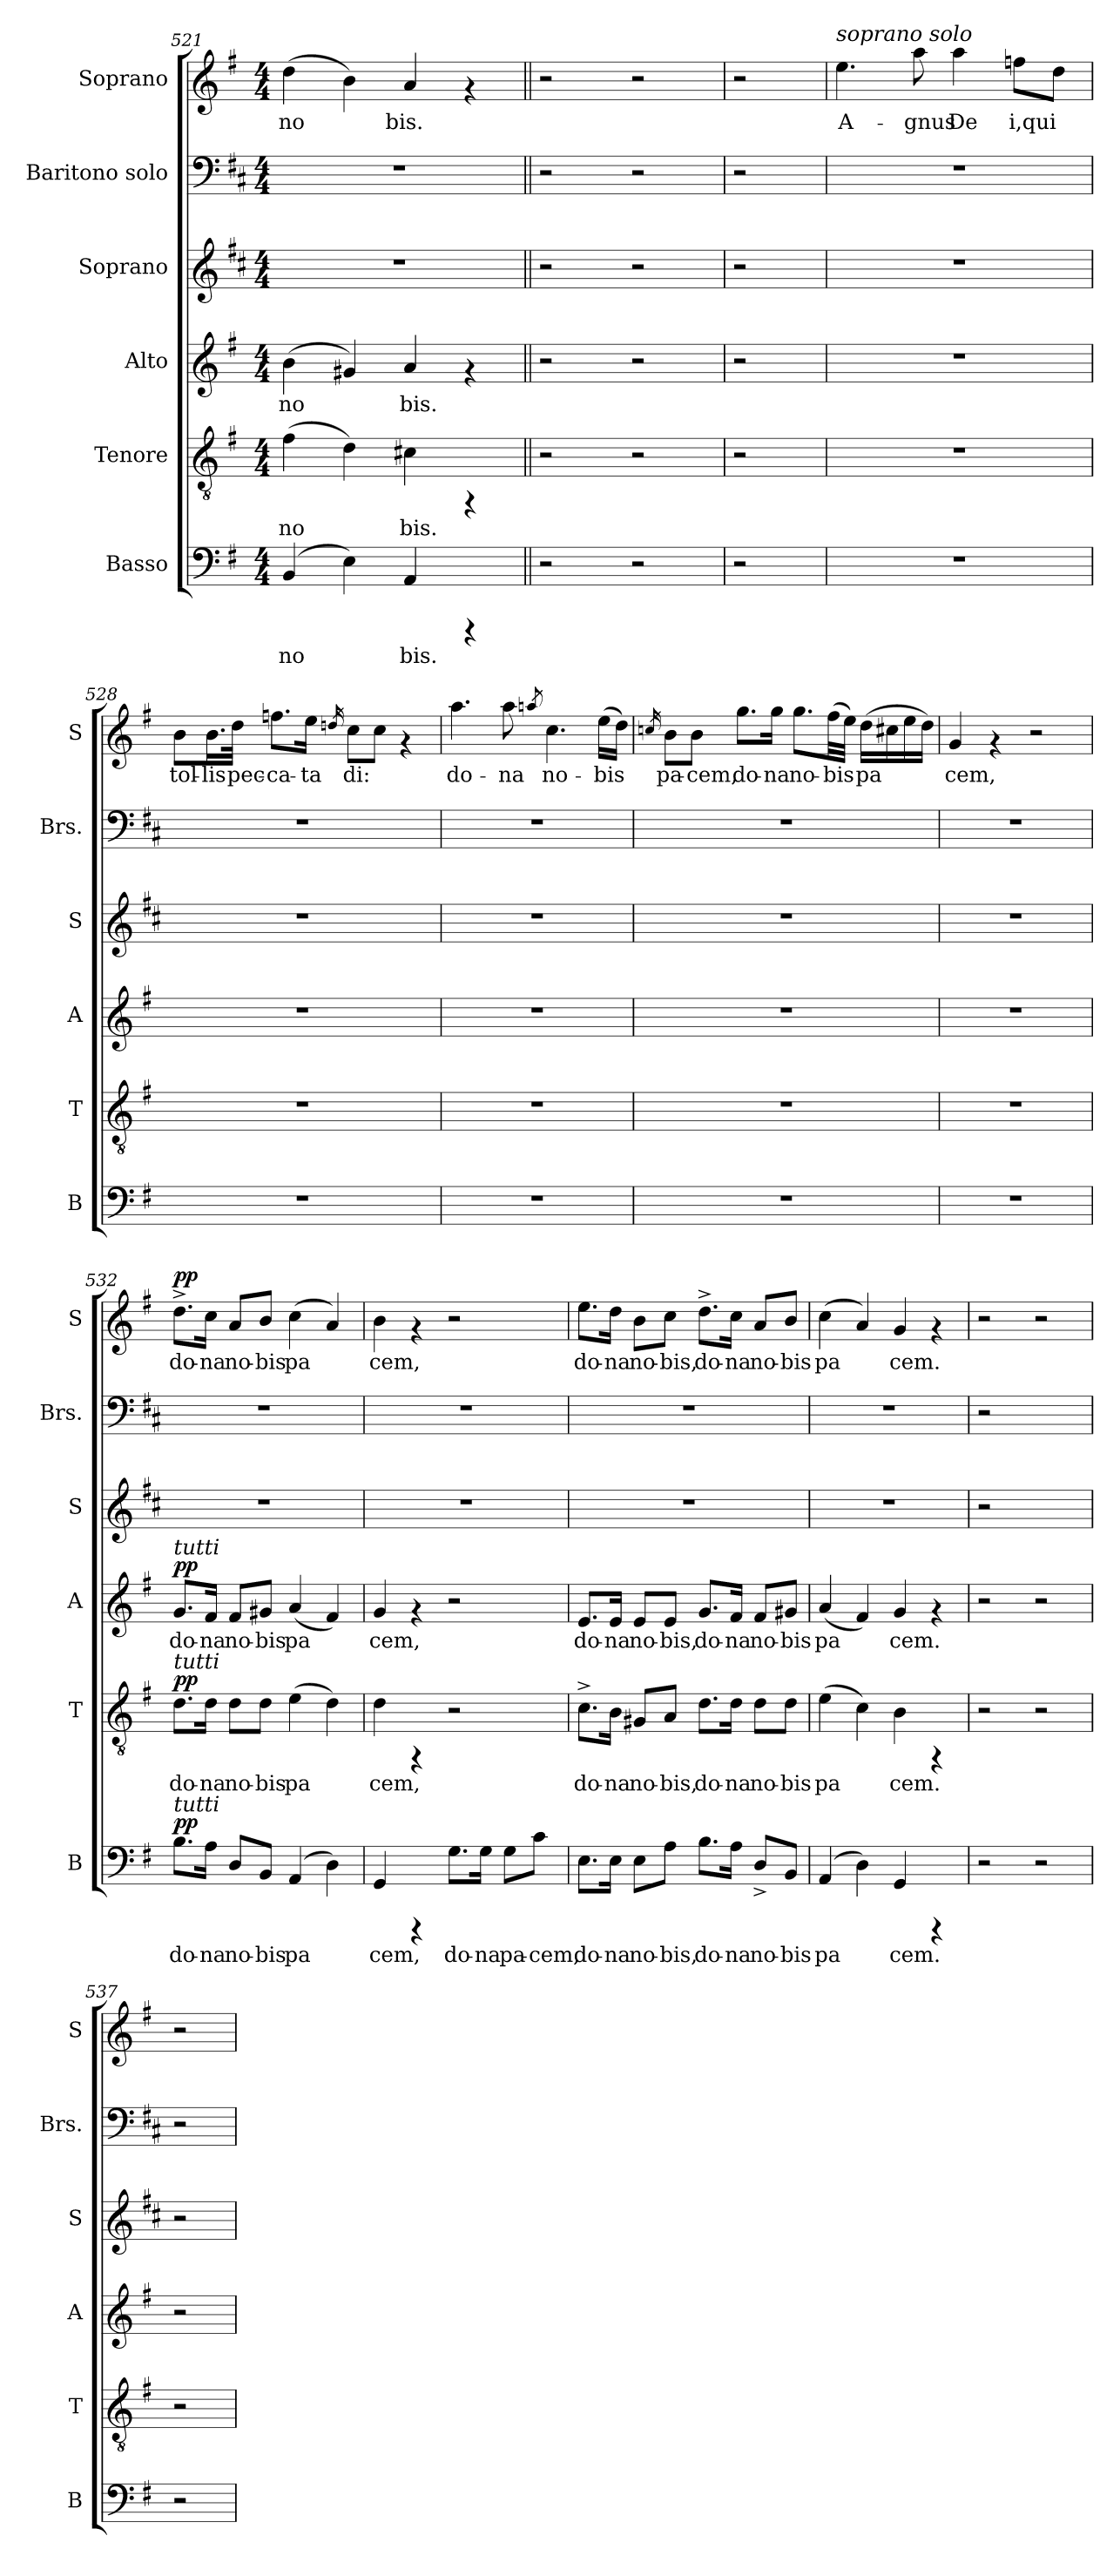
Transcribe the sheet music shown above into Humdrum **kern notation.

**kern	**text	**dynam	**kern	**text	**dynam	**kern	**text	**dynam	**kern	**kern	**kern	**text	**dynam
*part6	*part6	*part6	*part5	*part5	*part5	*part4	*part4	*part4	*part3	*part2	*part1	*part1	*part1
*staff6	*staff6	*staff6	*staff5	*staff5	*staff5	*staff4	*staff4	*staff4	*staff3	*staff2	*staff1	*staff1	*staff1
*I"Basso	*	*	*I"Tenore	*	*	*I"Alto	*	*	*I"Soprano	*I"Baritono  solo	*I"Soprano	*	*
*I'B	*	*	*I'T	*	*	*I'A	*	*	*I'S	*I'Brs.	*I'S	*	*
*clefF4	*	*	*clefGv2	*	*	*clefG2	*	*	*clefG2	*clefF4	*clefG2	*	*
*k[f#]	*	*	*k[f#]	*	*	*k[f#]	*	*	*k[f#c#]	*k[f#c#]	*k[f#]	*	*
*G:	*	*	*G:	*	*	*G:	*	*	*D:	*D:	*G:	*	*
*M4/4	*	*	*M4/4	*	*	*M4/4	*	*	*M4/4	*M4/4	*M4/4	*	*
=521	=521	=521	=521	=521	=521	=521	=521	=521	=521	=521	=521	=521	=521
!	!LO:LY:b:cj	!	!	!LO:LY:b:cj	!	!	!LO:LY:b:cj	!	!	!	!	!LO:LY:b:cj	!
(>4BB/	no-	.	(>4f#\	no-	.	(>4b\	no-	.	1r	1r	(>4dd\	no-	.
!	!LO:LY:b:cj	!	!	!LO:LY:b:cj	!	!	!LO:LY:b:cj	!	!	!	!	!LO:LY:b:cj	!
4E\)	--	.	4d\)	--	.	4g#X/)	--	.	.	.	4b\)	--	.
!	!LO:LY:b:cj	!	!	!LO:LY:b:cj	!	!	!LO:LY:b:cj	!	!	!	!	!LO:LY:b:cj	!
4AA/	-bis.	.	4c#X\	-bis.	.	4a/	-bis.	.	.	.	4a/	-bis.	.
4rCCC	.	.	4rFF	.	.	4rf	.	.	.	.	4rf	.	.
=522||	=522||	=522||	=522||	=522||	=522||	=522||	=522||	=522||	=522||	=522||	=522||	=522||	=522||
2r	.	.	2r	.	.	2r	.	.	2r	2r	2r	.	.
2r	.	.	2r	.	.	2r	.	.	2r	2r	2r	.	.
=523	=523	=523	=523	=523	=523	=523	=523	=523	=523	=523	=523	=523	=523
2r	.	.	2r	.	.	2r	.	.	2r	2r	2r	.	.
=524	=524	=524	=524	=524	=524	=524	=524	=524	=524	=524	=524	=524	=524
2r	.	.	2r	.	.	2r	.	.	2r	2r	2r	.	.
=525	=525	=525	=525	=525	=525	=525	=525	=525	=525	=525	=525	=525	=525
2r	.	.	2r	.	.	2r	.	.	2r	2r	2r	.	.
=526	=526	=526	=526	=526	=526	=526	=526	=526	=526	=526	=526	=526	=526
2r	.	.	2r	.	.	2r	.	.	2r	2r	2r	.	.
!!LO:LB:g=z
=527	=527	=527	=527	=527	=527	=527	=527	=527	=527	=527	=527	=527	=527
!	!	!	!	!	!	!	!	!	!	!	!LO:TX:a:i:t=soprano solo	!	!
!	!	!	!	!	!	!	!	!	!	!	!	!LO:LY:b:cj	!
1r	.	.	1r	.	.	1r	.	.	1r	1r	4.ee\	A-	.
!	!	!	!	!	!	!	!	!	!	!	!	!LO:LY:b:cj	!
.	.	.	.	.	.	.	.	.	.	.	8aa\	-gnus	.
!	!	!	!	!	!	!	!	!	!	!	!	!LO:LY:b:cj	!
.	.	.	.	.	.	.	.	.	.	.	4aa\	De	.
!	!	!	!	!	!	!	!	!	!	!	!	!LO:LY:b:cj	!
.	.	.	.	.	.	.	.	.	.	.	8ffn\L	i,qui	.
!	!	!	!	!	!	!	!	!	!	!	!	!LO:LY:b:cj	!
.	.	.	.	.	.	.	.	.	.	.	8dd\J	.	.
=528	=528	=528	=528	=528	=528	=528	=528	=528	=528	=528	=528	=528	=528
!	!	!	!	!	!	!	!	!	!	!	!	!LO:LY:b:cj	!
1r	.	.	1r	.	.	1r	.	.	1r	1r	8b\L	tol-	.
!	!	!	!	!	!	!	!	!	!	!	!	!LO:LY:b:cj	!
.	.	.	.	.	.	.	.	.	.	.	16.b\	-lis	.
!	!	!	!	!	!	!	!	!	!	!	!	!LO:LY:b:cj	!
.	.	.	.	.	.	.	.	.	.	.	32dd\J	pec-	.
!	!	!	!	!	!	!	!	!	!	!	!	!LO:LY:b:cj	!
.	.	.	.	.	.	.	.	.	.	.	8.ffn\L	-ca-	.
!	!	!	!	!	!	!	!	!	!	!	!	!LO:LY:b:cj	!
.	.	.	.	.	.	.	.	.	.	.	16ee\J	-ta	.
.	.	.	.	.	.	.	.	.	.	.	16qddn/	.	.
!	!	!	!	!	!	!	!	!	!	!	!	!LO:LY:b:cj	!
.	.	.	.	.	.	.	.	.	.	.	8cc\L	di:	.
!	!	!	!	!	!	!	!	!	!	!	!	!LO:LY:b:cj	!
.	.	.	.	.	.	.	.	.	.	.	8cc\J	.	.
.	.	.	.	.	.	.	.	.	.	.	4rf	.	.
=529	=529	=529	=529	=529	=529	=529	=529	=529	=529	=529	=529	=529	=529
!	!	!	!	!	!	!	!	!	!	!	!	!LO:LY:b:cj	!
1r	.	.	1r	.	.	1r	.	.	1r	1r	4.aa\	do-	.
!	!	!	!	!	!	!	!	!	!	!	!	!LO:LY:b:cj	!
.	.	.	.	.	.	.	.	.	.	.	8aa\	-na	.
.	.	.	.	.	.	.	.	.	.	.	8qaan/	.	.
!	!	!	!	!	!	!	!	!	!	!	!	!LO:LY:b:cj	!
.	.	.	.	.	.	.	.	.	.	.	4.cc\	no-	.
!	!	!	!	!	!	!	!	!	!	!	!	!LO:LY:b:cj	!
.	.	.	.	.	.	.	.	.	.	.	(>16ee\L	-bis	.
!	!	!	!	!	!	!	!	!	!	!	!	!LO:LY:b:cj	!
.	.	.	.	.	.	.	.	.	.	.	16dd\J)	.	.
=530	=530	=530	=530	=530	=530	=530	=530	=530	=530	=530	=530	=530	=530
.	.	.	.	.	.	.	.	.	.	.	16qccn/	.	.
!	!	!	!	!	!	!	!	!	!	!	!	!LO:LY:b:cj	!
1r	.	.	1r	.	.	1r	.	.	1r	1r	8b\L	pa-	.
!	!	!	!	!	!	!	!	!	!	!	!	!LO:LY:b:cj	!
.	.	.	.	.	.	.	.	.	.	.	8b\J	-cem,	.
!	!	!	!	!	!	!	!	!	!	!	!	!LO:LY:b:cj	!
.	.	.	.	.	.	.	.	.	.	.	8.gg\L	do-	.
!	!	!	!	!	!	!	!	!	!	!	!	!LO:LY:b:cj	!
.	.	.	.	.	.	.	.	.	.	.	16gg\J	-na	.
!	!	!	!	!	!	!	!	!	!	!	!	!LO:LY:b:cj	!
.	.	.	.	.	.	.	.	.	.	.	8.gg\L	no-	.
!	!	!	!	!	!	!	!	!	!	!	!	!LO:LY:b:cj	!
.	.	.	.	.	.	.	.	.	.	.	(>32ff#\	-bis	.
!	!	!	!	!	!	!	!	!	!	!	!	!LO:LY:b:cj	!
.	.	.	.	.	.	.	.	.	.	.	32ee\J)	.	.
!	!	!	!	!	!	!	!	!	!	!	!	!LO:LY:b:cj	!
.	.	.	.	.	.	.	.	.	.	.	(>16dd\L	pa-	.
!	!	!	!	!	!	!	!	!	!	!	!	!LO:LY:b:cj	!
.	.	.	.	.	.	.	.	.	.	.	16cc#X\	--	.
!	!	!	!	!	!	!	!	!	!	!	!	!LO:LY:b:cj	!
.	.	.	.	.	.	.	.	.	.	.	16ee\	--	.
!	!	!	!	!	!	!	!	!	!	!	!	!LO:LY:b:cj	!
.	.	.	.	.	.	.	.	.	.	.	16dd\J)	--	.
=531	=531	=531	=531	=531	=531	=531	=531	=531	=531	=531	=531	=531	=531
!	!	!	!	!	!	!	!	!	!	!	!	!LO:LY:b:cj	!
1r	.	.	1r	.	.	1r	.	.	1r	1r	4g/	-cem,	.
.	.	.	.	.	.	.	.	.	.	.	4rf	.	.
.	.	.	.	.	.	.	.	.	.	.	2r	.	.
!!LO:PB:g=z
=532	=532	=532	=532	=532	=532	=532	=532	=532	=532	=532	=532	=532	=532
!	!	!	!	!	!	!LO:TX:a:i:t=tutti	!	!	!	!	!	!	!
!	!	!	!LO:TX:a:i:t=tutti	!	!	!	!	!	!	!	!	!	!
!LO:TX:a:i:t=tutti	!	!	!	!	!	!	!	!	!	!	!	!	!
!	!LO:LY:b:cj	!LO:DY:a	!	!LO:LY:b:cj	!LO:DY:a	!	!LO:LY:b:cj	!LO:DY:a	!	!	!	!LO:LY:b:cj	!LO:DY:a
8.B\L	do-	pp	8.d\L	do-	pp	8.g/L	do-	pp	1r	1r	8.dd^<\L	do-	pp
!	!LO:LY:b:cj	!	!	!LO:LY:b:cj	!	!	!LO:LY:b:cj	!	!	!	!	!LO:LY:b:cj	!
16A\J	-na	.	16d\J	-na	.	16f#/J	-na	.	.	.	16cc\J	-na	.
!	!LO:LY:b:cj	!	!	!LO:LY:b:cj	!	!	!LO:LY:b:cj	!	!	!	!	!LO:LY:b:cj	!
8D/L	no-	.	8d\L	no-	.	8f#/L	no-	.	.	.	8a/L	no-	.
!	!LO:LY:b:cj	!	!	!LO:LY:b:cj	!	!	!LO:LY:b:cj	!	!	!	!	!LO:LY:b:cj	!
8BB/J	-bis	.	8d\J	-bis	.	8g#X/J	-bis	.	.	.	8b/J	-bis	.
!	!LO:LY:b:cj	!	!	!LO:LY:b:cj	!	!	!LO:LY:b:cj	!	!	!	!	!LO:LY:b:cj	!
(>4AA/	pa-	.	(>4e\	pa-	.	(<4a/	pa-	.	.	.	(>4cc\	pa-	.
!	!LO:LY:b:cj	!	!	!LO:LY:b:cj	!	!	!LO:LY:b:cj	!	!	!	!	!LO:LY:b:cj	!
4D\)	--	.	4d\)	--	.	4f#/)	--	.	.	.	4a/)	--	.
=533	=533	=533	=533	=533	=533	=533	=533	=533	=533	=533	=533	=533	=533
!	!LO:LY:b:cj	!	!	!LO:LY:b:cj	!	!	!LO:LY:b:cj	!	!	!	!	!LO:LY:b:cj	!
4GG/	-cem,	.	4d\	-cem,	.	4g/	-cem,	.	1r	1r	4b\	-cem,	.
4rCCC	.	.	4rFF	.	.	4rf	.	.	.	.	4rf	.	.
!	!LO:LY:b:cj	!	!	!	!	!	!	!	!	!	!	!	!
8.G\L	do-	.	2r	.	.	2r	.	.	.	.	2r	.	.
!	!LO:LY:b:cj	!	!	!	!	!	!	!	!	!	!	!	!
16G\J	-na	.	.	.	.	.	.	.	.	.	.	.	.
!	!LO:LY:b:cj	!	!	!	!	!	!	!	!	!	!	!	!
8G\L	pa-	.	.	.	.	.	.	.	.	.	.	.	.
!	!LO:LY:b:cj	!	!	!	!	!	!	!	!	!	!	!	!
8c\J	-cem,	.	.	.	.	.	.	.	.	.	.	.	.
=534	=534	=534	=534	=534	=534	=534	=534	=534	=534	=534	=534	=534	=534
!	!LO:LY:b:cj	!	!	!LO:LY:b:cj	!	!	!LO:LY:b:cj	!	!	!	!	!LO:LY:b:cj	!
8.E\L	do-	.	8.c^<\L	do-	.	8.e/L	do-	.	1r	1r	8.ee\L	do-	.
!	!LO:LY:b:cj	!	!	!LO:LY:b:cj	!	!	!LO:LY:b:cj	!	!	!	!	!LO:LY:b:cj	!
16E\J	-na	.	16B\J	-na	.	16e/J	-na	.	.	.	16dd\J	-na	.
!	!LO:LY:b:cj	!	!	!LO:LY:b:cj	!	!	!LO:LY:b:cj	!	!	!	!	!LO:LY:b:cj	!
8E\L	no-	.	8G#X/L	no-	.	8e/L	no-	.	.	.	8b\L	no-	.
!	!LO:LY:b:cj	!	!	!LO:LY:b:cj	!	!	!LO:LY:b:cj	!	!	!	!	!LO:LY:b:cj	!
8A\J	-bis,	.	8A/J	-bis,	.	8e/J	-bis,	.	.	.	8cc\J	-bis,	.
!	!LO:LY:b:cj	!	!	!LO:LY:b:cj	!	!	!LO:LY:b:cj	!	!	!	!	!LO:LY:b:cj	!
8.B\L	do-	.	8.d\L	do-	.	8.g/L	do-	.	.	.	8.dd^<\L	do-	.
!	!LO:LY:b:cj	!	!	!LO:LY:b:cj	!	!	!LO:LY:b:cj	!	!	!	!	!LO:LY:b:cj	!
16A\J	-na	.	16d\J	-na	.	16f#/J	-na	.	.	.	16cc\J	-na	.
!	!LO:LY:b:cj	!	!	!LO:LY:b:cj	!	!	!LO:LY:b:cj	!	!	!	!	!LO:LY:b:cj	!
8D^>/L	no-	.	8d\L	no-	.	8f#/L	no-	.	.	.	8a/L	no-	.
!	!LO:LY:b:cj	!	!	!LO:LY:b:cj	!	!	!LO:LY:b:cj	!	!	!	!	!LO:LY:b:cj	!
8BB/J	-bis	.	8d\J	-bis	.	8g#X/J	-bis	.	.	.	8b/J	-bis	.
=535	=535	=535	=535	=535	=535	=535	=535	=535	=535	=535	=535	=535	=535
!	!LO:LY:b:cj	!	!	!LO:LY:b:cj	!	!	!LO:LY:b:cj	!	!	!	!	!LO:LY:b:cj	!
(>4AA/	pa-	.	(>4e\	pa-	.	(<4a/	pa-	.	1r	1r	(>4cc\	pa-	.
!	!LO:LY:b:cj	!	!	!LO:LY:b:cj	!	!	!LO:LY:b:cj	!	!	!	!	!LO:LY:b:cj	!
4D\)	--	.	4c\)	--	.	4f#/)	--	.	.	.	4a/)	--	.
!	!LO:LY:b:cj	!	!	!LO:LY:b:cj	!	!	!LO:LY:b:cj	!	!	!	!	!LO:LY:b:cj	!
4GG/	-cem.	.	4B\	-cem.	.	4g/	-cem.	.	.	.	4g/	-cem.	.
4rCCC	.	.	4rFF	.	.	4rf	.	.	.	.	4rf	.	.
=536	=536	=536	=536	=536	=536	=536	=536	=536	=536	=536	=536	=536	=536
2r	.	.	2r	.	.	2r	.	.	2r	2r	2r	.	.
2r	.	.	2r	.	.	2r	.	.	2ryy	2ryy	2r	.	.
=537	=537	=537	=537	=537	=537	=537	=537	=537	=537	=537	=537	=537	=537
2r	.	.	2r	.	.	2r	.	.	2r	2r	2r	.	.
=	=	=	=	=	=	=	=	=	=	=	=	=	=
*-	*-	*-	*-	*-	*-	*-	*-	*-	*-	*-	*-	*-	*-
